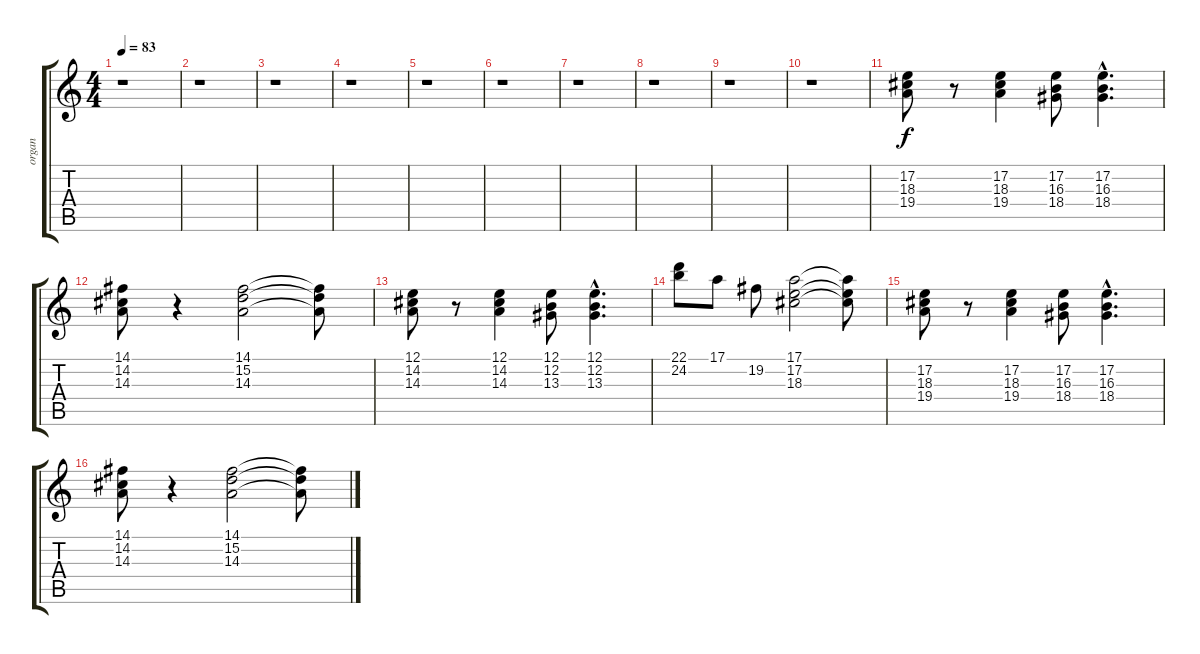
\track ("organ" "organ") {instrument rockorgan}
\staff {score tabs}
\tuning (E4 B3 G3 D3 A2 E2) {hide}
\ts (4 4)
\tempo 83
\clef g2
\ks c
r.1{dy f} |
r.1 |
r.1 |
r.1 |
r.1 |
r.1 |
r.1 |
r.1 |
r.1 |
r.1 |
(17.2 18.3 19.4).8 r.8 (17.2 18.3 19.4).4 (17.2 16.3 18.4).8 (17.2{hac} 16.3{hac} 18.4{hac}).4{d} |
(14.1 14.2 14.3).8 r.4 (14.1 15.2 14.3).2 (14.1{t} 15.2{t} 14.3{t}).8 |
(12.1 14.2 14.3).8 r.8 (12.1 14.2 14.3).4 (12.1 12.2 13.3).8 (12.1{hac} 12.2{hac} 13.3{hac}).4{d} |
(22.1 24.2).8 17.1.8 19.2.8 (17.1 17.2 18.3).2 (17.1{t} 17.2{t} 18.3{t}).8 |
(17.2 18.3 19.4).8 r.8 (17.2 18.3 19.4).4 (17.2 16.3 18.4).8 (17.2{hac} 16.3{hac} 18.4{hac}).4{d} |
(14.1 14.2 14.3).8 r.4 (14.1 15.2 14.3).2 (14.1{t} 15.2{t} 14.3{t}).8
